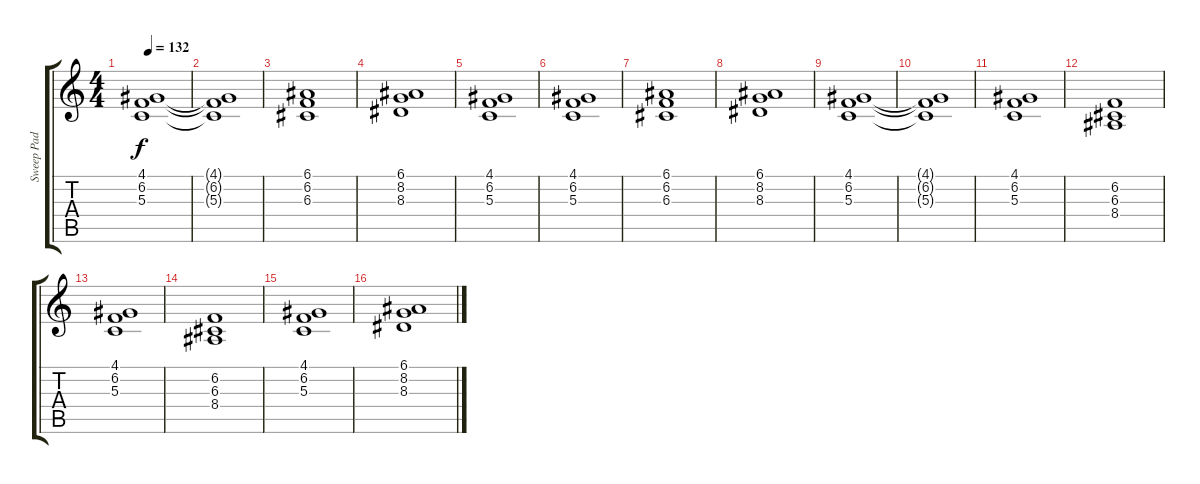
\track ("Sweep Pad" "Sweep Pad") {instrument pad8sweep}
\staff {score tabs}
\tuning (E4 B3 G3 D3 A2 E2) {hide}
\ts (4 4)
\tempo 132
\clef g2
\ks c
(4.1 6.2 5.3).1{dy f} |
(4.1{t} 6.2{t} 5.3{t}).1 |
(6.1 6.2 6.3).1 |
(6.1 8.2 8.3).1 |
(4.1 6.2 5.3).1 |
(4.1 6.2 5.3).1 |
(6.1 6.2 6.3).1 |
(6.1 8.2 8.3).1 |
(4.1 6.2 5.3).1 |
(4.1{t} 6.2{t} 5.3{t}).1 |
(4.1 6.2 5.3).1 |
(6.2 6.3 8.4).1 |
(4.1 6.2 5.3).1 |
(6.2 6.3 8.4).1 |
(4.1 6.2 5.3).1 |
(6.1 8.2 8.3).1
